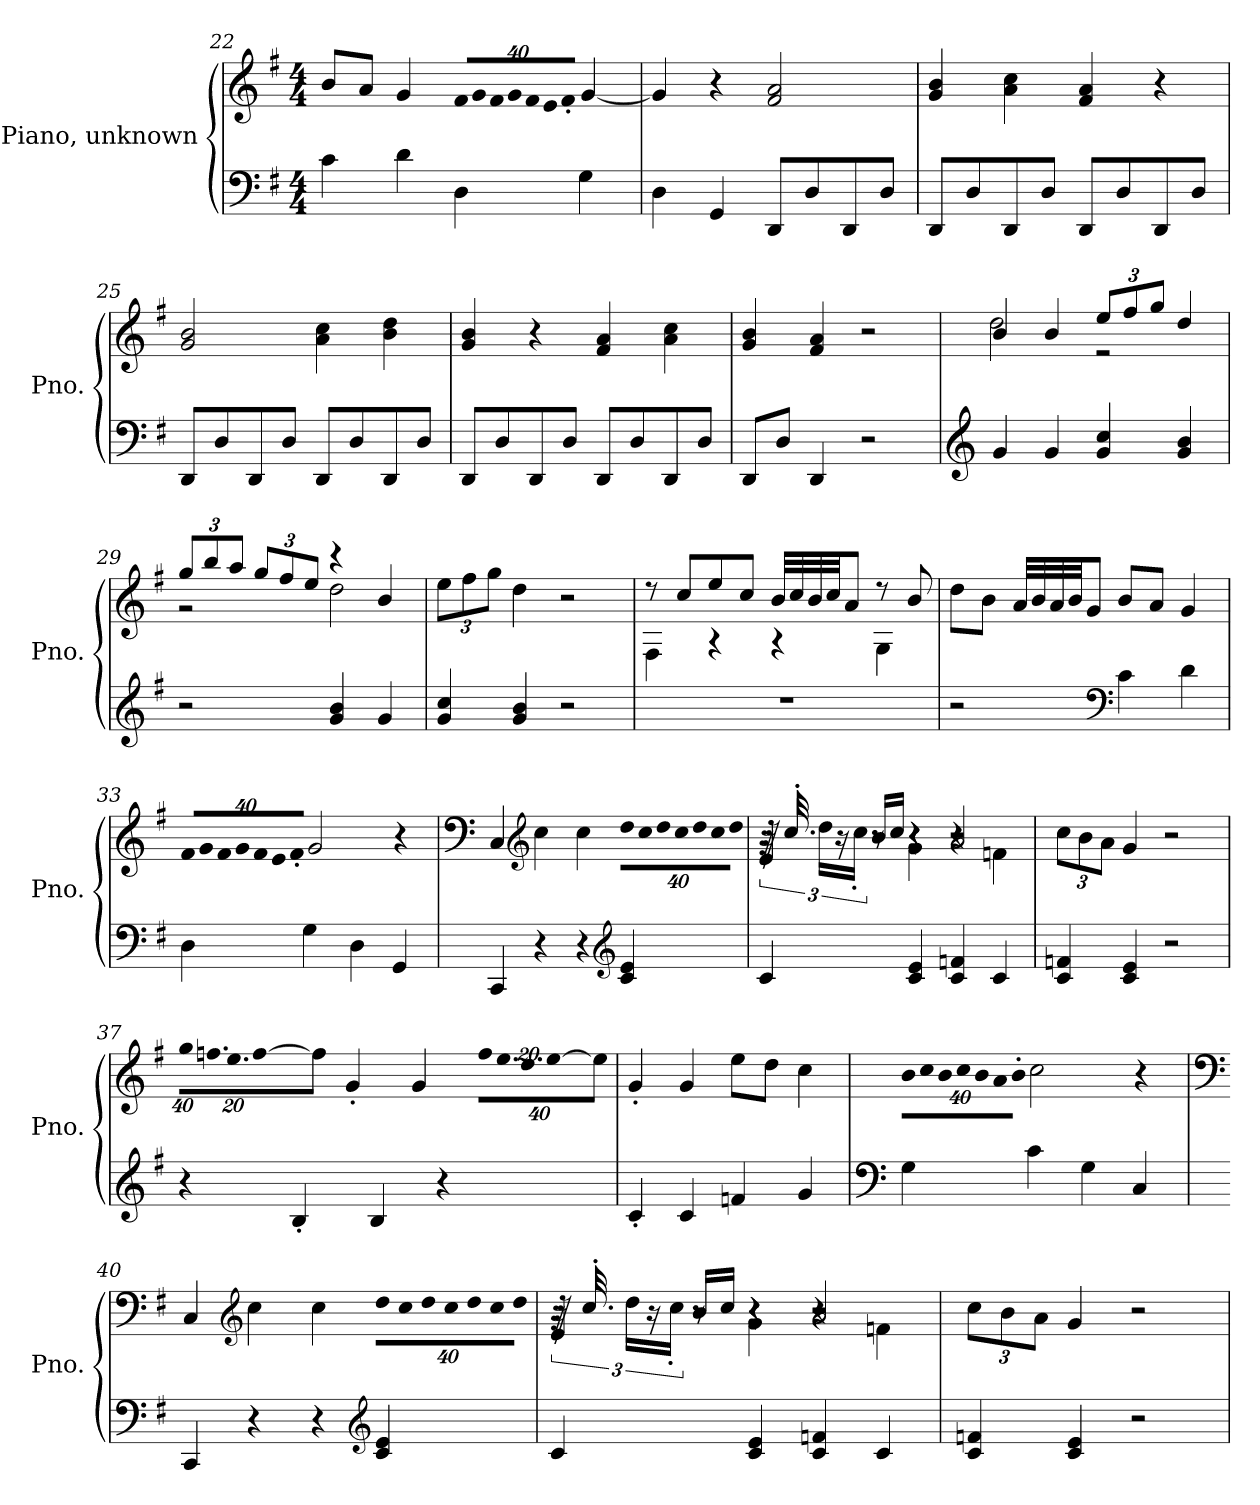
**kern	**kern
*part1	*part1
*staff2	*staff1
*I"Piano, unknown	*
*I'Pno.	*
!!LO:LB:g=z
*clefF4	*clefG2
*k[f#]	*k[f#]
*M4/4	*M4/4
=22	=22
4c\	8b/L
.	8a/J
4d\	4g/
*	*Xbrackettup
!	!LO:N:vis=32
4D\	640%23f#/LLL
!	!LO:N:vis=32
.	640%23g/
!	!LO:N:vis=32
.	640%23f#/
!	!LO:N:vis=32
.	640%23g/
!	!LO:N:vis=32
.	640%23f#/
!	!LO:N:vis=32
.	640%23e/
!	!LO:N:vis=32
.	640%23f#'/JJJ
4G\	.
.	[4g/
640ryy	.
=23	=23
4D\	4g/]
4GG/	4r
8DD/L	2f#/ 2a/
8D/	.
8DD/	.
8D/J	.
=24	=24
8DD/L	4g/ 4b/
8D/	.
8DD/	4a\ 4cc\
8D/J	.
8DD/L	4f#/ 4a/
8D/	.
8DD/	4r
8D/J	.
=25	=25
8DD/L	2g/ 2b/
8D/	.
8DD/	.
8D/J	.
8DD/L	4a\ 4cc\
8D/	.
8DD/	4b\ 4dd\
8D/J	.
=26	=26
8DD/L	4g/ 4b/
8D/	.
8DD/	4r
8D/J	.
8DD/L	4f#/ 4a/
8D/	.
8DD/	4a\ 4cc\
8D/J	.
!!LO:PB:g=z
=27	=27
8DD/L	4g/ 4b/
8D/J	.
4DD/	4f#/ 4a/
2r	2r
=28	=28
*clefG2	*
*	*^
4g/	4b/	2dd\
4g/	4b/	.
4g/ 4cc/	12ee/L	2r
.	12ff#/	.
.	12gg/J	.
4g/ 4b/	4dd/	.
=29	=29	=29
2r	12gg/L	2r
.	12bb/	.
.	12aa/J	.
.	12gg/L	.
.	12ff#/	.
.	12ee/J	.
4g/ 4b/	4r	2dd\
4g/	4b/	.
*	*v	*v
=30	=30
4g/ 4cc/	12ee\L
.	12ff#\
.	12gg\J
4g/ 4b/	4dd\
2r	2r
=31	=31
*	*^
1r	8r	4F#\
.	8cc/L	.
.	8ee/	4r
.	8cc/J	.
.	32b/LLL	4r
.	32cc/	.
.	32b/	.
.	32cc/JJ	.
.	8a/J	.
.	8r	4G\
.	8b/	.
*	*v	*v
!!LO:LB:g=z
=32	=32
2r	8dd\L
.	8b\J
.	32a/LLL
.	32b/
.	32a/
.	32b/JJ
.	8g/J
*clefF4	*
4c\	8b/L
.	8a/J
4d\	4g/
=33	=33
!	!LO:N:vis=32
4D\	640%23f#/LLL
!	!LO:N:vis=32
.	640%23g/
!	!LO:N:vis=32
.	640%23f#/
!	!LO:N:vis=32
.	640%23g/
!	!LO:N:vis=32
.	640%23f#/
!	!LO:N:vis=32
.	640%23e/
!	!LO:N:vis=32
.	640%23f#'/JJJ
4G\	.
.	2g/
4D\	.
4GG/	.
.	4r
640ryy	.
=34	=34
*	*clefF4
4CC/	4C/
*	*clefG2
4r	4cc\
4r	4cc\
*clefG2	*
!	!LO:N:vis=32
4c/ 4e/	640%23dd\LLL
!	!LO:N:vis=32
.	640%23cc\
!	!LO:N:vis=32
.	640%23dd\
!	!LO:N:vis=32
.	640%23cc\
!	!LO:N:vis=32
.	640%23dd\
!	!LO:N:vis=32
.	640%23cc\
!	!LO:N:vis=32
.	640%23dd\JJJ
640ryy	.
!!LO:LB:g=z
=35	=35
*	*^
*	*	*brackettup
*	*	*^
4c/	64r	24r	4e/
.	32.cc'/	.	.
.	.	24dd\LL	.
.	16r	.	.
.	.	24cc'\JJ	.
.	16b/LL	8r	.
.	16cc/JJ	.	.
4c/ 4e/	4r	4g\	4r
4c/ 4fn/	2a/	4r	2r
4c/	.	4fn\	.
*	*v	*v	*v
=36	=36
*	*Xbrackettup
4c/ 4fn/	12cc\L
.	12b\
.	12a\J
4c/ 4e/	4g/
2r	2r
=37	=37
!	!LO:N:vis=32
4r	640%23gg\LLL
!	!LO:N:vis=64.
.	640%17ffn\L
!	!LO:N:vis=64.
.	640%17ee\J
!	!LO:N:vis=32
.	[640%23ff\JJ
.	8ff\J]
4B'/	4g'/
4B/	4g/
!	!LO:N:vis=32
4r	640%23ff\LLL
!	!LO:N:vis=64.
.	640%17ee\L
!	!LO:N:vis=64.
.	640%17dd\J
!	!LO:N:vis=32
.	[640%23ee\JJ
.	8ee\J]
=38	=38
4c'/	4g'/
4c/	4g/
4fn/	8ee\L
.	8dd\J
4g/	4cc\
!!LO:LB:g=z
=39	=39
*clefF4	*
!	!LO:N:vis=32
4G\	640%23b\LLL
!	!LO:N:vis=32
.	640%23cc\
!	!LO:N:vis=32
.	640%23b\
!	!LO:N:vis=32
.	640%23cc\
!	!LO:N:vis=32
.	640%23b\
!	!LO:N:vis=32
.	640%23a\
!	!LO:N:vis=32
.	640%23b'\JJJ
4c\	.
.	2cc\
4G\	.
4C/	.
.	4r
640ryy	.
=40	=40
*	*clefF4
4CC/	4C/
*	*clefG2
4r	4cc\
4r	4cc\
*clefG2	*
!	!LO:N:vis=32
4c/ 4e/	640%23dd\LLL
!	!LO:N:vis=32
.	640%23cc\
!	!LO:N:vis=32
.	640%23dd\
!	!LO:N:vis=32
.	640%23cc\
!	!LO:N:vis=32
.	640%23dd\
!	!LO:N:vis=32
.	640%23cc\
!	!LO:N:vis=32
.	640%23dd\JJJ
640ryy	.
=41	=41
*	*^
*	*	*brackettup
*	*	*^
4c/	64r	24r	4e/
.	32.cc'/	.	.
.	.	24dd\LL	.
.	16r	.	.
.	.	24cc'\JJ	.
.	16b/LL	8r	.
.	16cc/JJ	.	.
4c/ 4e/	4r	4g\	4r
4c/ 4fn/	2a/	4r	2r
4c/	.	4fn\	.
*	*v	*v	*v
=42	=42
*	*Xbrackettup
4c/ 4fn/	12cc\L
.	12b\
.	12a\J
4c/ 4e/	4g/
2r	2r
=	=
*-	*-
